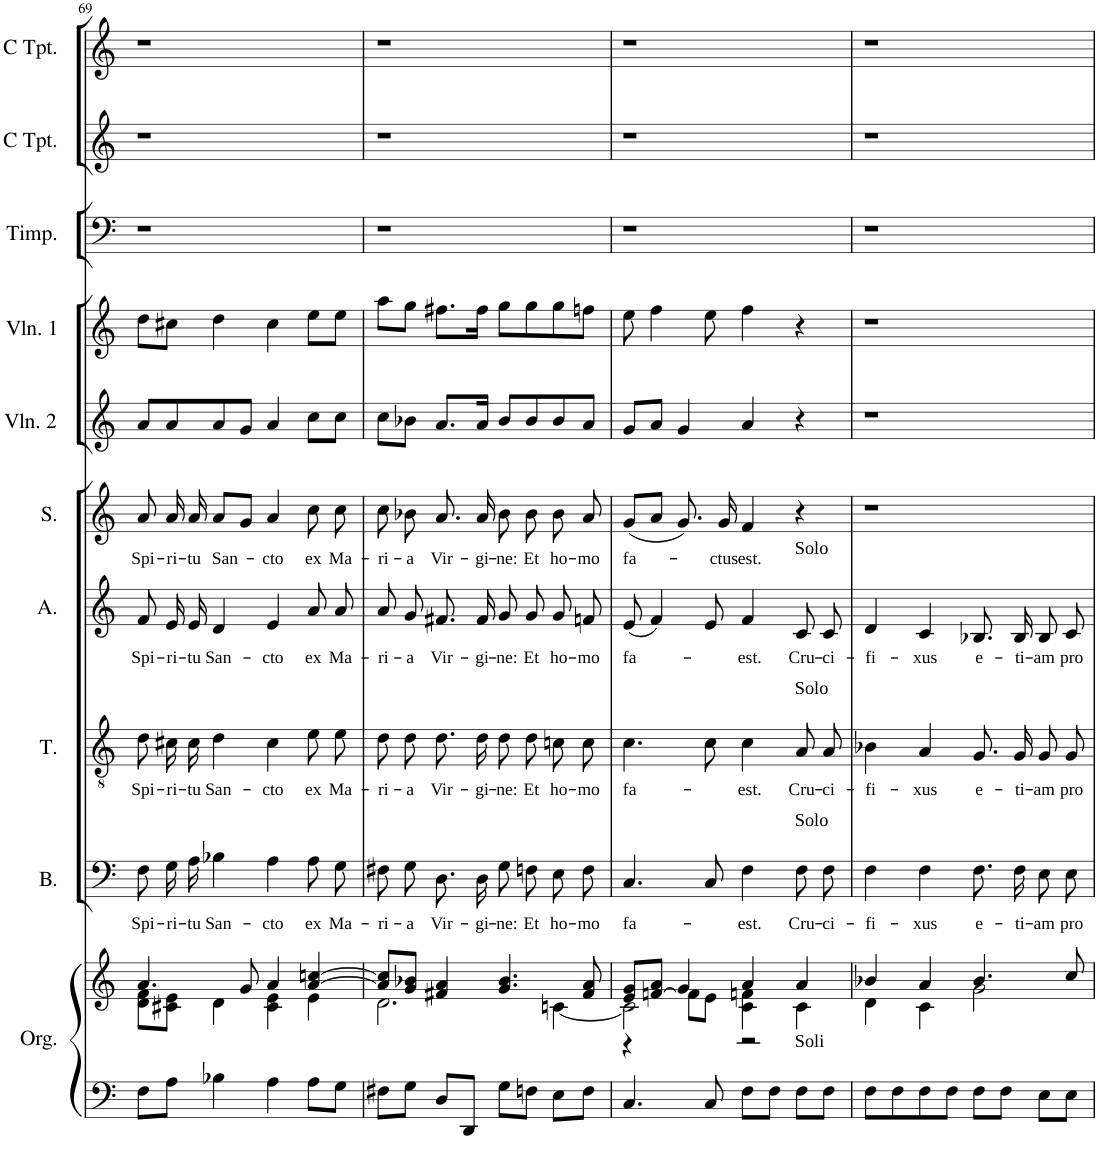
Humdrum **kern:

**kern	**kern	**kern	**text	**kern	**text	**kern	**text	**kern	**text	**kern	**kern	**kern	**kern	**kern
*part10	*part10	*part9	*part9	*part8	*part8	*part7	*part7	*part6	*part6	*part5	*part4	*part3	*part2	*part1
*staff11	*staff10	*staff9	*staff9	*staff8	*staff8	*staff7	*staff7	*staff6	*staff6	*staff5	*staff4	*staff3	*staff2	*staff1
*I"Organo	*	*I"Bass	*	*I"Tenore	*	*I"Alto	*	*I"Canto	*	*I"Violino secondo	*I"Violino primo	*I"Tympani	*I"Clarino secondo	*I"Clarino primo
*I'Org.	*	*I'B.	*	*I'T.	*	*I'A.	*	*	*	*I'Vln. 2	*I'Vln. 1	*	*	*
!!LO:PB:g=z
*clefF4	*clefG2	*clefF4	*	*clefGv2	*	*clefG2	*	*clefG2	*	*clefG2	*clefG2	*clefF4	*clefG2	*clefG2
*	*	*	*	*Trd7c12	*	*	*	*	*	*	*	*	*	*
*k[]	*k[]	*k[]	*	*k[]	*	*k[]	*	*k[]	*	*k[]	*k[]	*k[]	*k[]	*k[]
*M4/4	*M4/4	*M4/4	*	*M4/4	*	*M4/4	*	*M4/4	*	*M4/4	*M4/4	*M4/4	*M4/4	*M4/4
*met(c)	*met(c)	*met(c)	*	*met(c)	*	*met(c)	*	*met(c)	*	*met(c)	*met(c)	*met(c)	*met(c)	*met(c)
=69	=69	=69	=69	=69	=69	=69	=69	=69	=69	=69	=69	=69	=69	=69
*	*^	*	*	*	*	*	*	*	*	*	*	*	*	*
!	!	!	!	!LO:LY:b	!	!LO:LY:b	!	!LO:LY:b	!	!LO:LY:b	!	!	!	!	!
8F\L	4.a/	8d\ 8f\L	8F\L	Spi-	8d\L	Spi-	8f/L	Spi-	8a/	Spi-	8a/L	8dd\L	1r	1r	1r
!	!	!	!	!LO:LY:b	!	!LO:LY:b	!	!LO:LY:b	!	!LO:LY:b	!	!	!	!	!
8A\J	.	8c#X\ 8e\J	16G\L	-ri-	16c#X\L	-ri-	16e/L	-ri-	16a/	-ri-	8a/	8cc#X\J	.	.	.
!	!	!	!	!LO:LY:b	!	!LO:LY:b	!	!LO:LY:b	!	!LO:LY:b	!	!	!	!	!
.	.	.	16A\JJ	-tu	16c#\JJ	-tu	16e/JJ	-tu	16a/	-tu	.	.	.	.	.
!	!	!	!	!LO:LY:b	!	!LO:LY:b	!	!LO:LY:b	!	!LO:LY:b	!	!	!	!	!
4B-X\	.	4d\	4B-X\	San-	4d\	San-	4d/	San-	8a/L	San-	8a/	4dd\	.	.	.
.	8g/	.	.	.	.	.	.	.	8g/J	.	8g/J	.	.	.	.
!	!	!	!	!LO:LY:b	!	!LO:LY:b	!	!LO:LY:b	!	!LO:LY:b	!	!	!	!	!
4A\	4a/	4c#\ 4e\	4A\	-cto	4c#\	-cto	4e/	-cto	4a/	-cto	4a/	4cc#\	.	.	.
!	!	!	!	!LO:LY:b	!	!LO:LY:b	!	!LO:LY:b	!	!LO:LY:b	!	!	!	!	!
8A\L	[4a/ [4ccn/	4e\	8A\L	ex	8e\L	ex	8a/L	ex	8cc\	ex	8cc\L	8ee\L	.	.	.
!	!	!	!	!LO:LY:b	!	!LO:LY:b	!	!LO:LY:b	!	!LO:LY:b	!	!	!	!	!
8G\J	.	.	8G\J	Ma-	8e\J	Ma-	8a/J	Ma-	8cc\	Ma-	8cc\J	8ee\J	.	.	.
=70	=70	=70	=70	=70	=70	=70	=70	=70	=70	=70	=70	=70	=70	=70	=70
!	!	!	!	!LO:LY:b	!	!LO:LY:b	!	!LO:LY:b	!	!LO:LY:b	!	!	!	!	!
8F#X\L	8a/] 8cc/]L	2.d\	8F#X\L	-ri-	8d\L	-ri-	8a/L	-ri-	8cc\	-ri-	8cc\L	8aa\L	1r	1r	1r
!	!	!	!	!LO:LY:b	!	!LO:LY:b	!	!LO:LY:b	!	!LO:LY:b	!	!	!	!	!
8G\J	8g/ 8b-X/J	.	8G\J	-a	8d\J	-a	8g/J	-a	8b-X\	-a	8b-X\J	8gg\J	.	.	.
!	!	!	!	!LO:LY:b	!	!LO:LY:b	!	!LO:LY:b	!	!LO:LY:b	!	!	!	!	!
8D/L	4f#X/ 4a/	.	8.D\L	Vir-	8.d\L	Vir-	8.f#X/L	Vir-	8.a/	Vir-	8.a/L	8.ff#X\L	.	.	.
8DD/J	.	.	.	.	.	.	.	.	.	.	.	.	.	.	.
!	!	!	!	!LO:LY:b	!	!LO:LY:b	!	!LO:LY:b	!	!LO:LY:b	!	!	!	!	!
.	.	.	16D\Jk	-gi-	16d\Jk	-gi-	16f#/Jk	-gi-	16a/	-gi-	16a/Jk	16ff#\Jk	.	.	.
!	!	!	!	!LO:LY:b	!	!LO:LY:b	!	!LO:LY:b	!	!LO:LY:b	!	!	!	!	!
8G\L	4.g/ 4.b-/	.	8G\L	-ne:	8d\L	-ne:	8g/L	-ne:	8b-\	-ne:	8b-/L	8gg\L	.	.	.
!	!	!	!	!LO:LY:b	!	!LO:LY:b	!	!LO:LY:b	!	!LO:LY:b	!	!	!	!	!
8Fn\J	.	.	8Fn\J	Et	8d\J	Et	8g/J	Et	8b-\	Et	8b-/	8gg\	.	.	.
!	!	!	!	!LO:LY:b	!	!LO:LY:b	!	!LO:LY:b	!	!LO:LY:b	!	!	!	!	!
8E\L	.	[4cn\	8E\L	ho-	8cn\L	ho-	8g/L	ho-	8b-\	ho-	8b-/	8gg\	.	.	.
!	!	!	!	!LO:LY:b	!	!LO:LY:b	!	!LO:LY:b	!	!LO:LY:b	!	!	!	!	!
8F\J	8f#/ 8a/	.	8F\J	-mo	8c\J	-mo	8fn/J	-mo	8a/	-mo	8a/J	8ffn\J	.	.	.
=71	=71	=71	=71	=71	=71	=71	=71	=71	=71	=71	=71	=71	=71	=71	=71
*	*	*^	*	*	*	*	*	*	*	*	*	*	*	*	*
!	!	!	!	!	!LO:LY:b	!	!LO:LY:b	!	!LO:LY:b	!	!LO:LY:b	!	!	!	!	!
4.C/	8e/ 8g/L	2c\]	4r	4.C/	fa-	4.c\	fa-	(8e/	fa-	(8g/L	fa-	8g/L	8ee\	1r	1r	1r
.	[8fn/ 8a/J	.	.	.	.	.	.	4f/)	.	8a/J	.	8a/J	4ff\	.	.	.
.	4g/	.	8f\L]	.	.	.	.	.	.	8.g/)	.	4g/	.	.	.	.
8C/	.	.	8e\J	8C/	.	8c\	.	8e/	.	.	.	.	8ee\	.	.	.
!	!	!	!	!	!	!	!	!	!	!	!LO:LY:b	!	!	!	!	!
.	.	.	.	.	.	.	.	.	.	16g/	-ctus	.	.	.	.	.
!	!	!	!	!	!LO:LY:b	!	!LO:LY:b	!	!LO:LY:b	!	!LO:LY:b	!	!	!	!	!
8F\L	4a/	4c\ 4fn\	2r	4F\	est.	4c\	est.	4f/	est.	4f/	est.	4a/	4ff\	.	.	.
8F\J	.	.	.	.	.	.	.	.	.	.	.	.	.	.	.	.
!	!	!	!	!	!	!	!	!LO:TX:a:t=Solo	!	!	!	!	!	!	!	!
!	!	!	!	!	!	!LO:TX:a:t=Solo	!	!	!	!	!	!	!	!	!	!
!	!	!	!	!LO:TX:a:t=Solo	!	!	!	!	!	!	!	!	!	!	!	!
!LO:TX:a:t=Soli	!	!	!	!	!	!	!	!	!	!	!	!	!	!	!	!
!	!	!	!	!	!LO:LY:b	!	!LO:LY:b	!	!LO:LY:b	!	!	!	!	!	!	!
8F\L	4a/	4c\	.	8F\L	Cru-	8A/L	Cru-	8c/L	Cru-	4r	.	4r	4r	.	.	.
!	!	!	!	!	!LO:LY:b	!	!LO:LY:b	!	!LO:LY:b	!	!	!	!	!	!	!
8F\J	.	.	.	8F\J	-ci-	8A/J	-ci-	8c/J	-ci-	.	.	.	.	.	.	.
*	*	*v	*v	*	*	*	*	*	*	*	*	*	*	*	*	*
=72	=72	=72	=72	=72	=72	=72	=72	=72	=72	=72	=72	=72	=72	=72	=72
!	!	!	!	!LO:LY:b	!	!LO:LY:b	!	!LO:LY:b	!	!	!	!	!	!	!
8F\L	4b-X/	4d\	4F\	-fi-	4B-X\	-fi-	4d/	-fi-	1r	.	1r	1r	1r	1r	1r
8F\	.	.	.	.	.	.	.	.	.	.	.	.	.	.	.
!	!	!	!	!LO:LY:b	!	!LO:LY:b	!	!LO:LY:b	!	!	!	!	!	!	!
8F\	4a/	4c\	4F\	-xus	4A/	-xus	4c/	-xus	.	.	.	.	.	.	.
8F\J	.	.	.	.	.	.	.	.	.	.	.	.	.	.	.
!	!	!	!	!LO:LY:b	!	!LO:LY:b	!	!LO:LY:b	!	!	!	!	!	!	!
8F\L	4.b-/	2g\	8.F\L	e-	8.G/L	e-	8.B-X/L	e-	.	.	.	.	.	.	.
8F\J	.	.	.	.	.	.	.	.	.	.	.	.	.	.	.
!	!	!	!	!LO:LY:b	!	!LO:LY:b	!	!LO:LY:b	!	!	!	!	!	!	!
.	.	.	16F\Jk	-ti-	16G/Jk	-ti-	16B-/Jk	-ti-	.	.	.	.	.	.	.
!	!	!	!	!LO:LY:b	!	!LO:LY:b	!	!LO:LY:b	!	!	!	!	!	!	!
8E\L	.	.	8E\L	-am	8G/L	-am	8B-/L	-am	.	.	.	.	.	.	.
!	!	!	!	!LO:LY:b	!	!LO:LY:b	!	!LO:LY:b	!	!	!	!	!	!	!
8E\J	8cc/	.	8E\J	pro	8G/J	pro	8c/J	pro	.	.	.	.	.	.	.
*	*v	*v	*	*	*	*	*	*	*	*	*	*	*	*	*
=	=	=	=	=	=	=	=	=	=	=	=	=	=	=
*-	*-	*-	*-	*-	*-	*-	*-	*-	*-	*-	*-	*-	*-	*-
